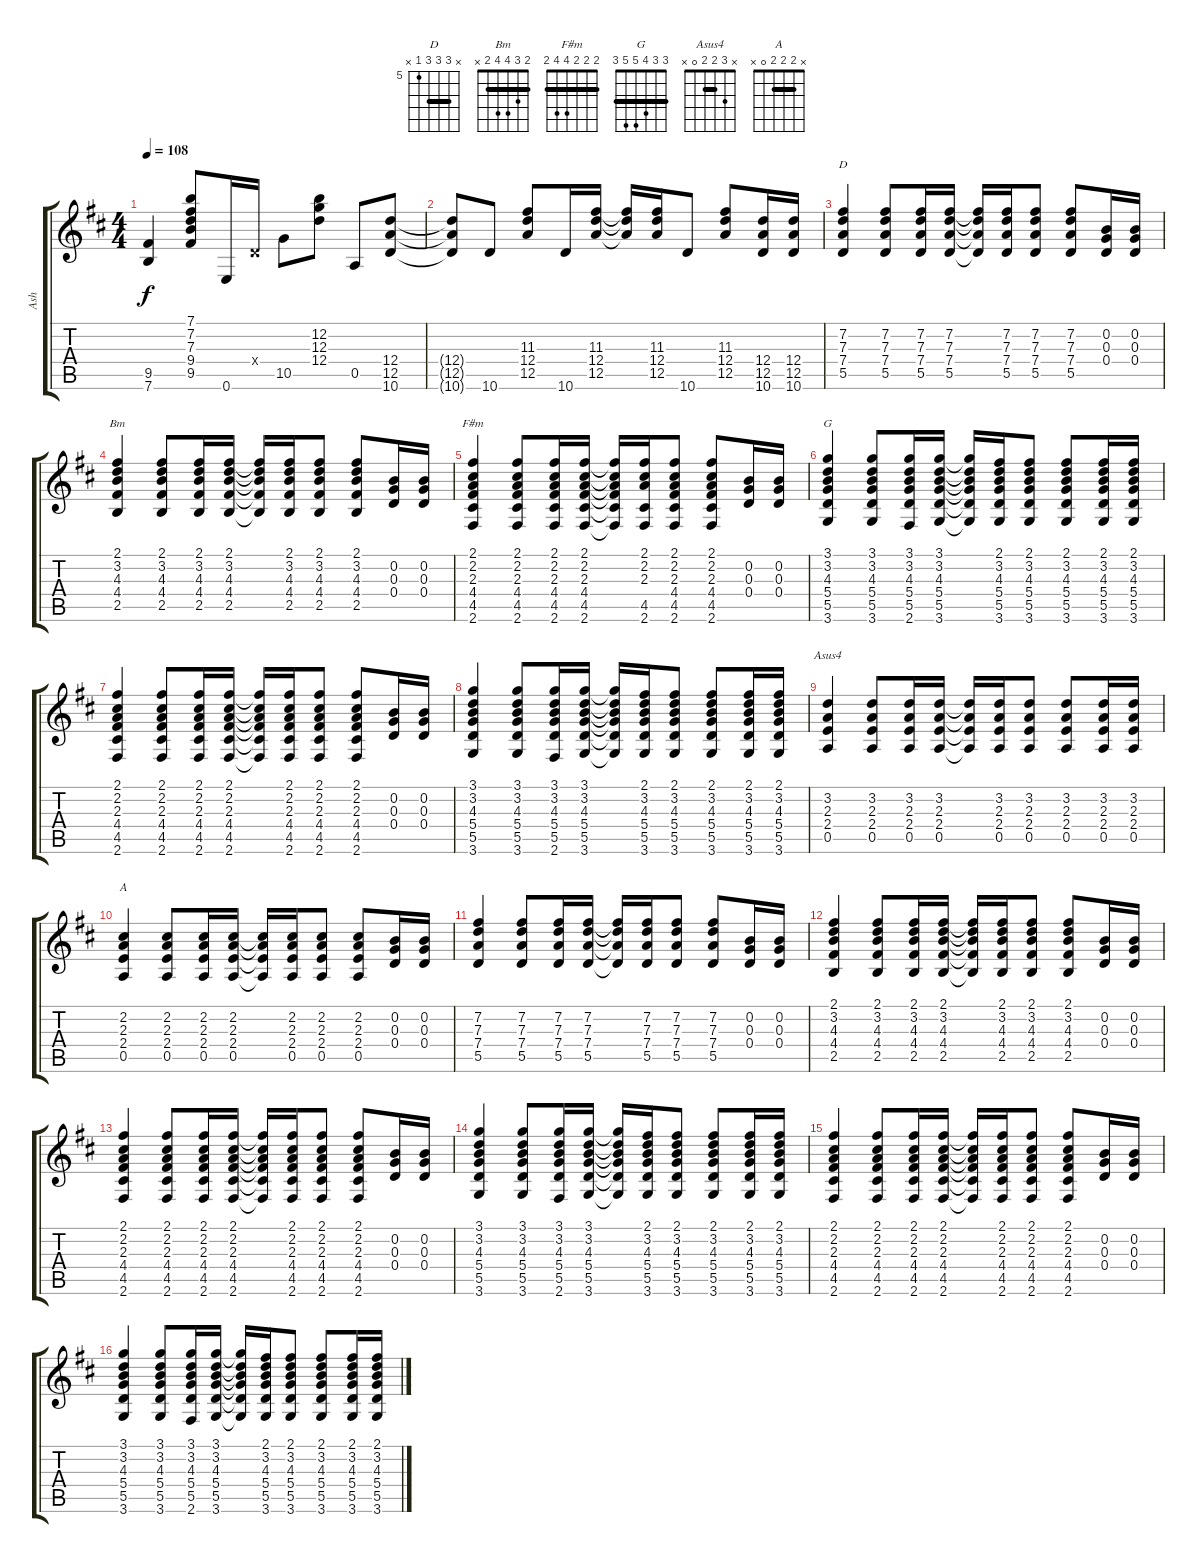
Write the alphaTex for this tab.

\track ("Ash" "Ash") {instrument electricguitarclean}
\staff {score tabs}
\tuning (E4 B3 G3 D3 A2 E2) {hide}
\chord ("D" x 7 7 7 5 x) {firstfret 5 barre 7}
\chord ("Bm" 2 3 4 4 2 x) {barre 2}
\chord ("F#m" 2 2 2 4 4 2) {barre 2}
\chord ("G" 3 3 4 5 5 3) {barre 3}
\chord ("Asus4" x 3 2 2 0 x) {barre 2}
\chord ("A" x 2 2 2 0 x) {barre 2}
\ts (4 4)
\tempo 108
\clef g2
\ks d
(9.5 7.6).4{dy f} (7.1 7.2 7.3 9.4 9.5).8 0.6.16 0.4{x}.16 10.5.8 (12.2 12.3 12.4).8 0.5.8 (12.4 12.5 10.6).8 |
(12.4{t} 12.5{t} 10.6{t}).8 10.6.8 (11.3 12.4 12.5).8 10.6.16 (11.3 12.4 12.5).16 (11.3{t} 12.4{t} 12.5{t}).16 (11.3 12.4 12.5).16 10.6.8 (11.3 12.4 12.5).8 (12.4 12.5 10.6).16 (12.4 12.5 10.6).16 |
(7.2 7.3 7.4 5.5).4{ch "D" instrument distortionguitar} (7.2 7.3 7.4 5.5).8 (7.2 7.3 7.4 5.5).16 (7.2 7.3 7.4 5.5).16 (7.2{t} 7.3{t} 7.4{t} 5.5{t}).16 (7.2 7.3 7.4 5.5).16 (7.2 7.3 7.4 5.5).8 (7.2 7.3 7.4 5.5).8 (0.2 0.3 0.4).16 (0.2 0.3 0.4).16 |
(2.1 3.2 4.3 4.4 2.5).4{ch "Bm"} (2.1 3.2 4.3 4.4 2.5).8 (2.1 3.2 4.3 4.4 2.5).16 (2.1 3.2 4.3 4.4 2.5).16 (2.1{t} 3.2{t} 4.3{t} 4.4{t} 2.5{t}).16 (2.1 3.2 4.3 4.4 2.5).16 (2.1 3.2 4.3 4.4 2.5).8 (2.1 3.2 4.3 4.4 2.5).8 (0.2 0.3 0.4).16 (0.2 0.3 0.4).16 |
(2.1 2.2 2.3 4.4 4.5 2.6).4{ch "F#m"} (2.1 2.2 2.3 4.4 4.5 2.6).8 (2.1 2.2 2.3 4.4 4.5 2.6).16 (2.1 2.2 2.3 4.4 4.5 2.6).16 (2.1{t} 2.2{t} 2.3{t} 4.4{t} 4.5{t} 2.6{t}).16 (2.1 2.2 2.3 4.5 2.6).16 (2.1 2.2 2.3 4.4 4.5 2.6).8 (2.1 2.2 2.3 4.4 4.5 2.6).8 (0.2 0.3 0.4).16 (0.2 0.3 0.4).16 |
(3.1 3.2 4.3 5.4 5.5 3.6).4{ch "G"} (3.1 3.2 4.3 5.4 5.5 3.6).8 (3.1 3.2 4.3 5.4 5.5 2.6).16 (3.1 3.2 4.3 5.4 5.5 3.6).16 (3.1{t} 3.2{t} 4.3{t} 5.4{t} 5.5{t} 3.6{t}).16 (2.1 3.2 4.3 5.4 5.5 3.6).16 (2.1 3.2 4.3 5.4 5.5 3.6).8 (2.1 3.2 4.3 5.4 5.5 3.6).8 (2.1 3.2 4.3 5.4 5.5 3.6).16 (2.1 3.2 4.3 5.4 5.5 3.6).16 |
(2.1 2.2 2.3 4.4 4.5 2.6).4 (2.1 2.2 2.3 4.4 4.5 2.6).8 (2.1 2.2 2.3 4.4 4.5 2.6).16 (2.1 2.2 2.3 4.4 4.5 2.6).16 (2.1{t} 2.2{t} 2.3{t} 4.4{t} 4.5{t} 2.6{t}).16 (2.1 2.2 2.3 4.4 4.5 2.6).16 (2.1 2.2 2.3 4.4 4.5 2.6).8 (2.1 2.2 2.3 4.4 4.5 2.6).8 (0.2 0.3 0.4).16 (0.2 0.3 0.4).16 |
(3.1 3.2 4.3 5.4 5.5 3.6).4 (3.1 3.2 4.3 5.4 5.5 3.6).8 (3.1 3.2 4.3 5.4 5.5 2.6).16 (3.1 3.2 4.3 5.4 5.5 3.6).16 (3.1{t} 3.2{t} 4.3{t} 5.4{t} 5.5{t} 3.6{t}).16 (2.1 3.2 4.3 5.4 5.5 3.6).16 (2.1 3.2 4.3 5.4 5.5 3.6).8 (2.1 3.2 4.3 5.4 5.5 3.6).8 (2.1 3.2 4.3 5.4 5.5 3.6).16 (2.1 3.2 4.3 5.4 5.5 3.6).16 |
(3.2 2.3 2.4 0.5).4{ch "Asus4"} (3.2 2.3 2.4 0.5).8 (3.2 2.3 2.4 0.5).16 (3.2 2.3 2.4 0.5).16 (3.2{t} 2.3{t} 2.4{t} 0.5{t}).16 (3.2 2.3 2.4 0.5).16 (3.2 2.3 2.4 0.5).8 (3.2 2.3 2.4 0.5).8 (3.2 2.3 2.4 0.5).16 (3.2 2.3 2.4 0.5).16 |
(2.2 2.3 2.4 0.5).4{ch "A"} (2.2 2.3 2.4 0.5).8 (2.2 2.3 2.4 0.5).16 (2.2 2.3 2.4 0.5).16 (2.2{t} 2.3{t} 2.4{t} 0.5{t}).16 (2.2 2.3 2.4 0.5).16 (2.2 2.3 2.4 0.5).8 (2.2 2.3 2.4 0.5).8 (0.2 0.3 0.4).16 (0.2 0.3 0.4).16 |
(7.2 7.3 7.4 5.5).4 (7.2 7.3 7.4 5.5).8 (7.2 7.3 7.4 5.5).16 (7.2 7.3 7.4 5.5).16 (7.2{t} 7.3{t} 7.4{t} 5.5{t}).16 (7.2 7.3 7.4 5.5).16 (7.2 7.3 7.4 5.5).8 (7.2 7.3 7.4 5.5).8 (0.2 0.3 0.4).16 (0.2 0.3 0.4).16 |
(2.1 3.2 4.3 4.4 2.5).4 (2.1 3.2 4.3 4.4 2.5).8 (2.1 3.2 4.3 4.4 2.5).16 (2.1 3.2 4.3 4.4 2.5).16 (2.1{t} 3.2{t} 4.3{t} 4.4{t} 2.5{t}).16 (2.1 3.2 4.3 4.4 2.5).16 (2.1 3.2 4.3 4.4 2.5).8 (2.1 3.2 4.3 4.4 2.5).8 (0.2 0.3 0.4).16 (0.2 0.3 0.4).16 |
(2.1 2.2 2.3 4.4 4.5 2.6).4 (2.1 2.2 2.3 4.4 4.5 2.6).8 (2.1 2.2 2.3 4.4 4.5 2.6).16 (2.1 2.2 2.3 4.4 4.5 2.6).16 (2.1{t} 2.2{t} 2.3{t} 4.4{t} 4.5{t} 2.6{t}).16 (2.1 2.2 2.3 4.4 4.5 2.6).16 (2.1 2.2 2.3 4.4 4.5 2.6).8 (2.1 2.2 2.3 4.4 4.5 2.6).8 (0.2 0.3 0.4).16 (0.2 0.3 0.4).16 |
(3.1 3.2 4.3 5.4 5.5 3.6).4 (3.1 3.2 4.3 5.4 5.5 3.6).8 (3.1 3.2 4.3 5.4 5.5 2.6).16 (3.1 3.2 4.3 5.4 5.5 3.6).16 (3.1{t} 3.2{t} 4.3{t} 5.4{t} 5.5{t} 3.6{t}).16 (2.1 3.2 4.3 5.4 5.5 3.6).16 (2.1 3.2 4.3 5.4 5.5 3.6).8 (2.1 3.2 4.3 5.4 5.5 3.6).8 (2.1 3.2 4.3 5.4 5.5 3.6).16 (2.1 3.2 4.3 5.4 5.5 3.6).16 |
(2.1 2.2 2.3 4.4 4.5 2.6).4 (2.1 2.2 2.3 4.4 4.5 2.6).8 (2.1 2.2 2.3 4.4 4.5 2.6).16 (2.1 2.2 2.3 4.4 4.5 2.6).16 (2.1{t} 2.2{t} 2.3{t} 4.4{t} 4.5{t} 2.6{t}).16 (2.1 2.2 2.3 4.4 4.5 2.6).16 (2.1 2.2 2.3 4.4 4.5 2.6).8 (2.1 2.2 2.3 4.4 4.5 2.6).8 (0.2 0.3 0.4).16 (0.2 0.3 0.4).16 |
(3.1 3.2 4.3 5.4 5.5 3.6).4 (3.1 3.2 4.3 5.4 5.5 3.6).8 (3.1 3.2 4.3 5.4 5.5 2.6).16 (3.1 3.2 4.3 5.4 5.5 3.6).16 (3.1{t} 3.2{t} 4.3{t} 5.4{t} 5.5{t} 3.6{t}).16 (2.1 3.2 4.3 5.4 5.5 3.6).16 (2.1 3.2 4.3 5.4 5.5 3.6).8 (2.1 3.2 4.3 5.4 5.5 3.6).8 (2.1 3.2 4.3 5.4 5.5 3.6).16 (2.1 3.2 4.3 5.4 5.5 3.6).16
